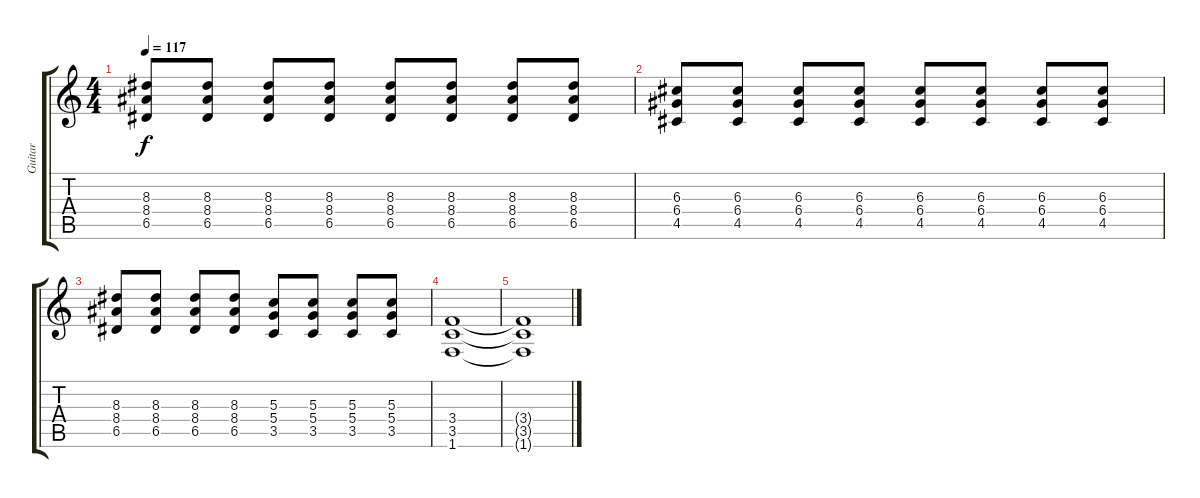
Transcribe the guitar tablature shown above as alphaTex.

\track ("Guitar" "Guitar") {instrument distortionguitar}
\staff {score tabs}
\tuning (E4 B3 G3 D3 A2 E2) {hide}
\ts (4 4)
\tempo 117
\clef g2
\ks c
(8.3 8.4 6.5).8{dy f} (8.3 8.4 6.5).8 (8.3 8.4 6.5).8 (8.3 8.4 6.5).8 (8.3 8.4 6.5).8 (8.3 8.4 6.5).8 (8.3 8.4 6.5).8 (8.3 8.4 6.5).8 |
(6.3 6.4 4.5).8 (6.3 6.4 4.5).8 (6.3 6.4 4.5).8 (6.3 6.4 4.5).8 (6.3 6.4 4.5).8 (6.3 6.4 4.5).8 (6.3 6.4 4.5).8 (6.3 6.4 4.5).8 |
(8.3 8.4 6.5).8 (8.3 8.4 6.5).8 (8.3 8.4 6.5).8 (8.3 8.4 6.5).8 (5.3 5.4 3.5).8 (5.3 5.4 3.5).8 (5.3 5.4 3.5).8 (5.3 5.4 3.5).8 |
(3.4 3.5 1.6).1 |
(3.4{t} 3.5{t} 1.6{t}).1
